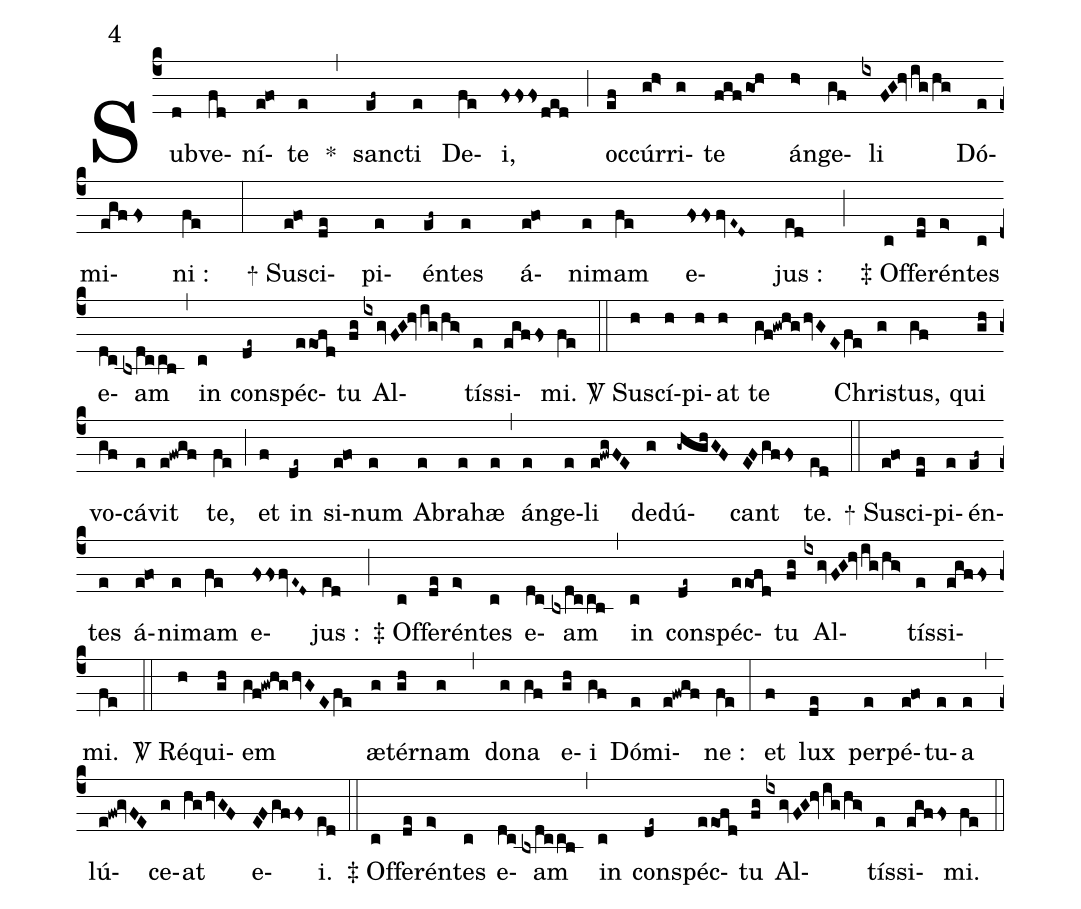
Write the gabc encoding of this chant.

mode:4;
%%
(c4)
Sub(d)ve(fd)ní(e!fo)te(e) <sp>*</sp>(,)
sanc(ef~)ti(e) De(fe)i,(fsfsfsded) (;)
oc(ef)cúr(gh>)ri(g)te(fgf/go@h) án(h>)ge(gf)li(ixFG!hvig/hg) Dó(e)mi(egffs)ni :(fe) (:)
<sp>+</sp> Su(e!fo)sci(de)pi(e)én(ef~)tes(e) á(e!fo)ni(e)mam(fe) e(fsfsfvE~D~)jus :(ed) (;)
<sp>‡</sp> Of(c)fe(de)rén(e>)tes(cz) e(dc)am(bxdc/cb) (,)
in(c) con(de~)spéc(eeo@fd)tu(fg) Al(ixgvFG!hv/ig/hg>)tís(e)si(egffs)mi.(fe) (::)

<sp>V/</sp> Su(h)scí(h)pi(h)at(h) te(gf!gwhg/hvGE/fe) Chris(g)tus,(gf) qui(gh) vo(gf)cá(e)vit(e!fwgf) te,(fe) (;)
et(f) in(de~) si(e!fo)num(e) A(e)bra(e)hæ(e) (,)
án(e)ge(e)li(e!fwgFE) de(g)dú(-ghghGF)cant(EF/gffs) te.(ed) (::)

<sp>+</sp> Su(e!fo)sci(de)pi(e)én(ef~)tes(e) á(e!fo)ni(e)mam(fe) e(fsfsfvE~D~)jus :(ed) (;)
<sp>‡</sp> Of(c)fe(de)rén(e>)tes(c) e(dc)am(bxdc/cb) (,)
in(c) con(de~)spéc(eeo@fd)tu(fg) Al(ixgvFG!hv/ig/hg>)tís(e)si(egffs)mi.(fe) (::)

<sp>V/</sp> Ré(h)qui(gh)em(gf!gwhg/hvGE/fe) æ(g)tér(gh)nam(g) (,)
do(g)na(gf) e(gh)i(gf) Dó(e)mi(e!fwgf)ne :(fe) (:)
et(f) lux(de) per(e)pé(e!fo)tu(e)a(e) (,)
lú(e!fw!gvFE)ce(g)at(hg/hvGF) e(EF/gffs)i.(ed) (::)

<sp>‡</sp> Of(c)fe(de)rén(e>)tes(c) e(dc)am(bxdc/cb) (,)
in(c) con(de~)spéc(eeo@fd)tu(fg) Al(ixgvFG!hv/ig/hg>)tís(e)si(egffs)mi.(fe) (::)
